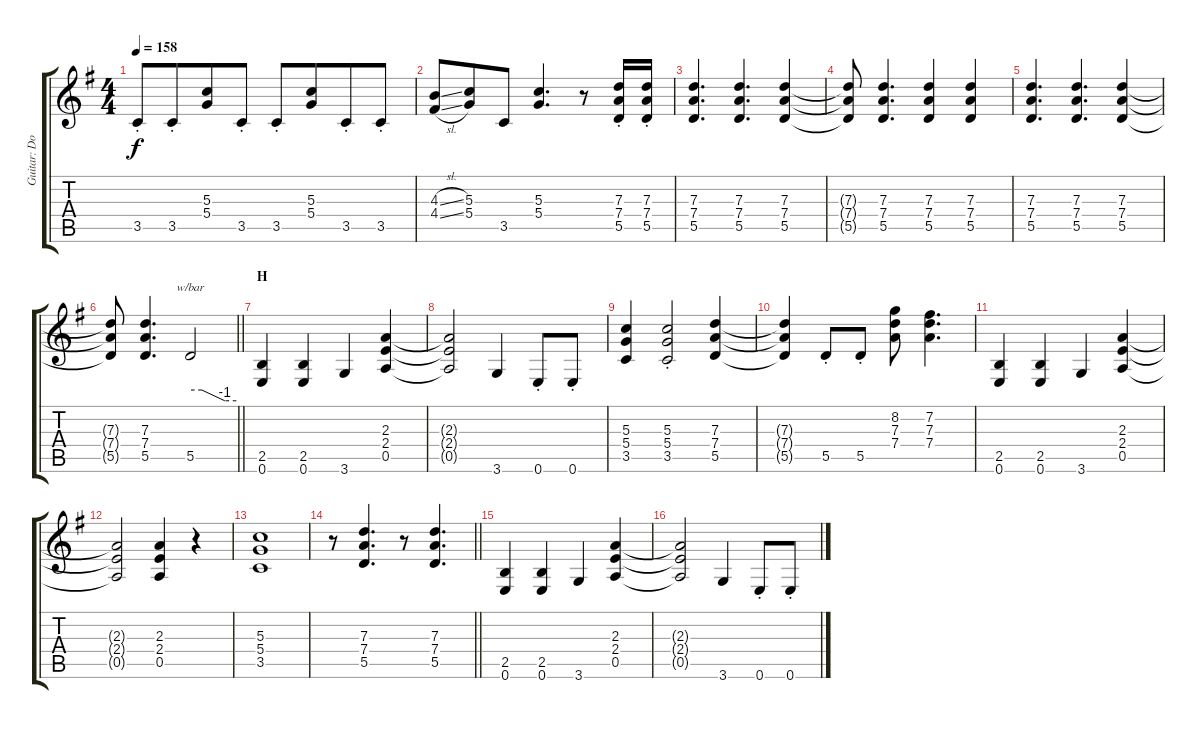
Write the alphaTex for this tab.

\track ("Guitar: Doug" "Guitar: Do") {instrument distortionguitar}
\staff {score tabs}
\tuning (E4 B3 G3 D3 A2 E2) {hide}
\ts (4 4)
\tempo 158
\clef g2
\ks g
3.5{st}.8{dy f} 3.5{st}.8{beam merge} (5.3 5.4).8 3.5{st}.8 3.5{st}.8 (5.3 5.4).8{beam merge} 3.5{st}.8 3.5{st}.8 |
(4.3{sl} 4.4{sl}).8 (5.3 5.4).8{beam merge} 3.5.8 (5.3 5.4).4{d beam split} r.8 (7.3{st} 7.4{st} 5.5).16 (7.3{st} 7.4{st} 5.5).16 |
(7.3 7.4 5.5).4{d} (7.3 7.4 5.5).4{d} (7.3 7.4 5.5).4 |
(7.3{t} 7.4{t} 5.5{t}).8 (7.3 7.4 5.5).4{d} (7.3 7.4 5.5).4 (7.3 7.4 5.5).4 |
(7.3 7.4 5.5).4{d} (7.3 7.4 5.5).4{d} (7.3 7.4 5.5).4 |
\barLineRight lightlight
(7.3{t} 7.4{t} 5.5{t}).8 (7.3 7.4 5.5).4{d} 5.5.2{tbe (custom default 0 0 15 0 45 -4 60 -4)} |
\section ("" "H")
(2.5 0.6).4 (2.5 0.6).4 3.6.4 (2.3 2.4 0.5).4 |
(2.3{t} 2.4{t} 0.5{t}).2 3.6.4 0.6{st}.8 0.6{st}.8 |
(5.3 5.4 3.5).4 (5.3{st} 5.4{st} 3.5{st}).2 (7.3 7.4 5.5).4 |
(7.3{t} 7.4{t} 5.5{t}).4 5.5{st}.8 5.5{st}.8 (8.2 7.3 7.4).8 (7.2 7.3 7.4).4{d} |
(2.5 0.6).4 (2.5 0.6).4 3.6.4 (2.3 2.4 0.5).4 |
(2.3{t} 2.4{t} 0.5{t}).2 (2.3 2.4 0.5).4 r.4 |
(5.3 5.4 3.5).1 |
\barLineRight lightlight
r.8 (7.3 7.4 5.5).4{d} r.8 (7.3 7.4 5.5).4{d} |
(2.5 0.6).4 (2.5 0.6).4 3.6.4 (2.3 2.4 0.5).4 |
(2.3{t} 2.4{t} 0.5{t}).2 3.6.4 0.6{st}.8 0.6{st}.8
